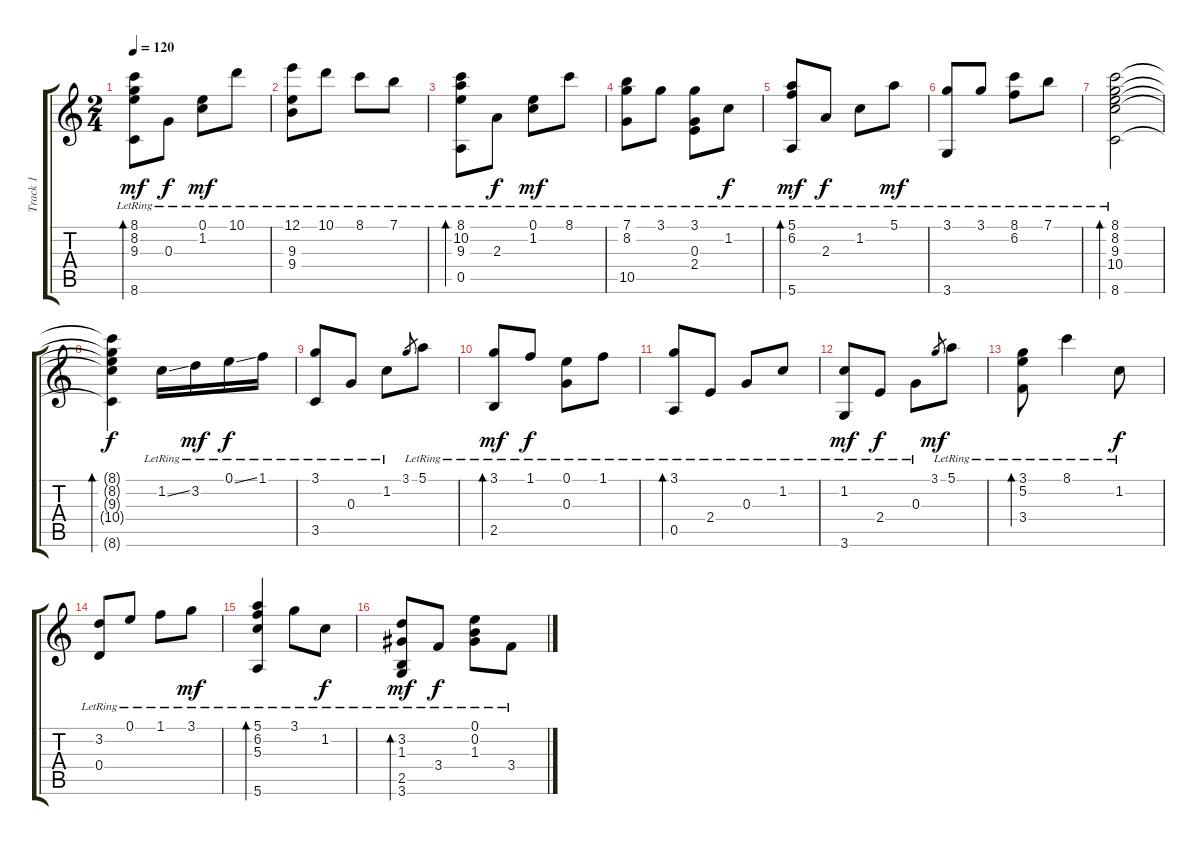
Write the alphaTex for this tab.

\track ("Track 1" "Track 1") {instrument acousticguitarsteel}
\staff {score tabs}
\tuning (E4 B3 G3 D3 A2 E2) {hide}
\ts (2 4)
\tempo 120
\clef g2
\ks c
(8.1{lr} 8.2 9.3 8.6).8{bd 240 dy mf} 0.3{lr}.8{dy f} (0.1{lr} 1.2{lr}).8{dy mf} 10.1{lr}.8 |
(12.1{lr} 9.3 9.4{lr}).8 10.1{lr}.8 8.1{lr}.8 7.1{lr}.8 |
(8.1{lr} 10.2 9.3 0.5{lr}).8{bd 240} 2.3{lr}.8{dy f} (0.1{lr} 1.2{lr}).8{dy mf} 8.1{lr}.8 |
(7.1{lr} 8.2 10.5).8 3.1{lr}.8 (3.1{lr} 0.3{lr} 2.4).8 1.2{lr}.8{dy f} |
(5.1{lr} 6.2{lr} 5.6).8{bd 240 dy mf} 2.3{lr}.8{dy f} 1.2{lr}.8 5.1{lr}.8{dy mf} |
(3.1{lr} 3.6{lr}).8 3.1{lr}.8 (8.1{lr} 6.2{lr}).8 7.1{lr}.8 |
(8.1{lr} 8.2 9.3 10.4 8.6).2{bd 480} |
(8.1{t} 8.2{t} 9.3{t} 10.4{t} 8.6{t}).4{bd 480 dy f} 1.2{ss lr}.16 3.2{lr}.16{dy mf} 0.1{ss lr}.16{dy f} 1.1{lr}.16 |
(3.1{lr} 3.5{lr}).8 0.3{lr}.8 1.2{lr}.8 3.1.8{gr} 5.1{lr}.8 |
(3.1{lr} 2.5{lr}).8{bd 240 dy mf} 1.1{lr}.8{dy f} (0.1{lr} 0.3{lr}).8 1.1{lr}.8 |
(3.1{lr} 0.5{lr}).8{bd 240} 2.4{lr}.8 0.3{lr}.8 1.2{lr}.8 |
(1.2{lr} 3.6{lr}).8{dy mf} 2.4{lr}.8{dy f} 0.3{lr}.8 3.1.8{gr dy mf} 5.1{lr}.8 |
(3.1{lr} 5.2{lr} 3.4{lr}).8{bd 240} 8.1{lr}.4 1.2{lr}.8{dy f} |
(3.2{lr} 0.4{lr}).8 0.1{lr}.8 1.1{lr}.8 3.1{lr}.8{dy mf} |
(5.1{lr} 6.2{lr} 5.3 5.6).4{bd 240} 3.1{lr}.8 1.2{lr}.8{dy f} |
(3.2{lr} 1.3{lr} 2.5 3.6{lr}).8{bd 240 dy mf} 3.4{lr}.8{dy f} (0.1{lr} 0.2{lr} 1.3).8 3.4{lr}.8
